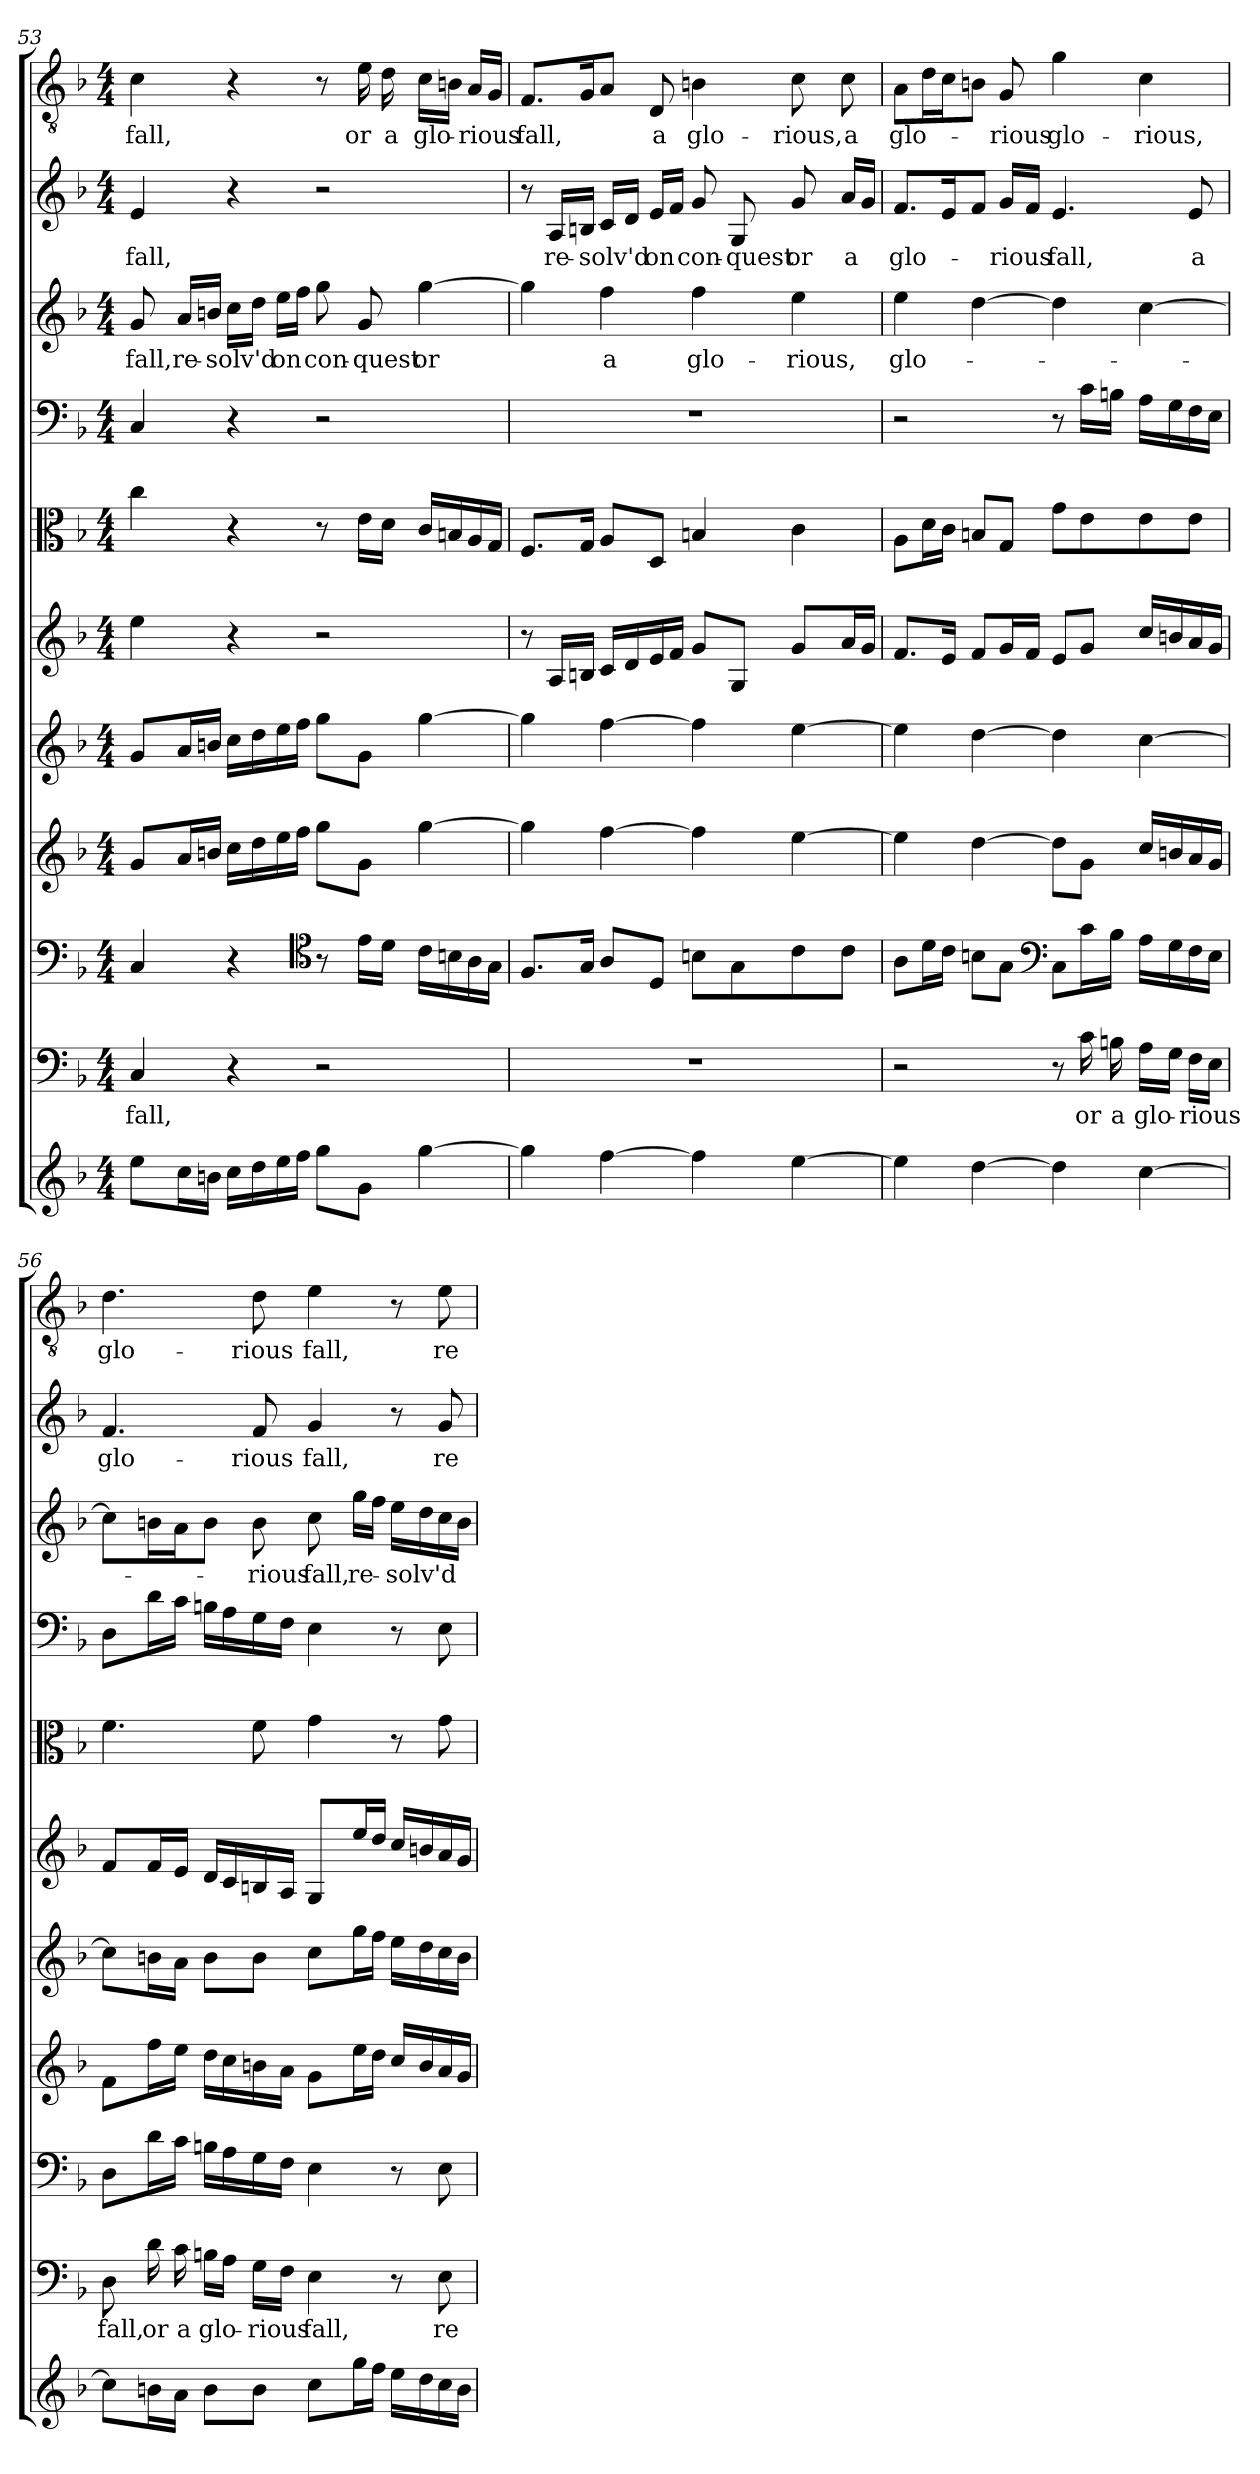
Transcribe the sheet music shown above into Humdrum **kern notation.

**kern	**kern	**text	**kern	**kern	**kern	**kern	**kern	**kern	**kern	**text	**kern	**text	**kern	**text
*part11	*part10	*part10	*part9	*part8	*part7	*part6	*part5	*part4	*part3	*part3	*part2	*part2	*part1	*part1
*staff11	*staff10	*staff10	*staff9	*staff8	*staff7	*staff6	*staff5	*staff4	*staff3	*staff3	*staff2	*staff2	*staff1	*staff1
*clefG2	*clefF4	*	*clefF4	*clefG2	*clefG2	*clefG2	*clefC3	*clefF4	*clefG2	*	*clefG2	*	*clefGv2	*
*k[b-]	*k[b-]	*	*k[b-]	*k[b-]	*k[b-]	*k[b-]	*k[b-]	*k[b-]	*k[b-]	*	*k[b-]	*	*k[b-]	*
*F:	*F:	*	*F:	*F:	*F:	*F:	*F:	*F:	*F:	*	*F:	*	*F:	*
*M4/4	*M4/4	*	*M4/4	*M4/4	*M4/4	*M4/4	*M4/4	*M4/4	*M4/4	*	*M4/4	*	*M4/4	*
=53	=53	=53	=53	=53	=53	=53	=53	=53	=53	=53	=53	=53	=53	=53
8ee\L	4C/	fall,	4C/	8g/L	8g/L	4ee\	4cc\	4C/	8g/	fall,	4e/	fall,	4c\	fall,
16cc\L	.	.	.	16a/L	16a/L	.	.	.	16a/LL	re-	.	.	.	.
16bn\JJ	.	.	.	16bn/JJ	16bn/JJ	.	.	.	16bn/JJ	.	.	.	.	.
16cc\LL	4r	.	4r	16cc\LL	16cc\LL	4r	4r	4r	16cc\LL	-solv'd	4r	.	4r	.
16dd\	.	.	.	16dd\	16dd\	.	.	.	16dd\JJ	.	.	.	.	.
16ee\	.	.	.	16ee\	16ee\	.	.	.	16ee\LL	on	.	.	.	.
16ff\JJ	.	.	.	16ff\JJ	16ff\JJ	.	.	.	16ff\JJ	.	.	.	.	.
*	*	*	*clefC4	*	*	*	*	*	*	*	*	*	*	*
8gg\L	2r	.	8r	8gg\L	8gg\L	2r	8r	2r	8gg\	con-	2r	.	8r	.
8g\J	.	.	16e\LL	8g\J	8g\J	.	16e\LL	.	8g/	-quest	.	.	16e\	or
.	.	.	16d\JJ	.	.	.	16d\JJ	.	.	.	.	.	16d\	a
[4gg\	.	.	16c\LL	[4gg\	[4gg\	.	16c/LL	.	[4gg\	or	.	.	16c\LL	glo-
.	.	.	16Bn\	.	.	.	16Bn/	.	.	.	.	.	16Bn\JJ	.
.	.	.	16A\	.	.	.	16A/	.	.	.	.	.	16A/LL	-rious
.	.	.	16G\JJ	.	.	.	16G/JJ	.	.	.	.	.	16G/JJ	.
=54	=54	=54	=54	=54	=54	=54	=54	=54	=54	=54	=54	=54	=54	=54
4gg\]	1r	.	8.F/L	4gg\]	4gg\]	8r	8.F/L	1r	4gg\]	.	8r	.	8.F/L	fall,
.	.	.	.	.	.	16A/LL	.	.	.	.	16A/LL	re-	.	.
.	.	.	16G/Jk	.	.	16Bn/JJ	16G/Jk	.	.	.	16Bn/JJ	.	16G/K	.
[4ff\	.	.	8A/L	[4ff\	[4ff\	16c/LL	8A/L	.	4ff\	a	16c/LL	-solv'd	8A/J	.
.	.	.	.	.	.	16d/	.	.	.	.	16d/JJ	.	.	.
.	.	.	8D/J	.	.	16e/	8D/J	.	.	.	16e/LL	on	8D/	a
.	.	.	.	.	.	16f/JJ	.	.	.	.	16f/JJ	.	.	.
4ff\]	.	.	8Bn\L	4ff\]	4ff\]	8g/L	4Bn/	.	4ff\	glo-	8g/	con-	4Bn\	glo-
.	.	.	8G\	.	.	8G/J	.	.	.	.	8G/	-quest	.	.
[4ee\	.	.	8c\	[4ee\	[4ee\	8g/L	4c\	.	4ee\	-rious,	8g/	or	8c\	-rious,
.	.	.	8c\J	.	.	16a/L	.	.	.	.	16a/LL	a	8c\	a
.	.	.	.	.	.	16g/JJ	.	.	.	.	16g/JJ	.	.	.
=55	=55	=55	=55	=55	=55	=55	=55	=55	=55	=55	=55	=55	=55	=55
4ee\]	2r	.	8A\L	4ee\]	4ee\]	8.f/L	8A\L	2r	4ee\	glo-	8.f/L	glo-	8A\L	glo-
.	.	.	16d\L	.	.	.	16d\L	.	.	.	.	.	16d\L	.
.	.	.	16c\JJ	.	.	16e/Jk	16c\JJ	.	.	.	16e/K	.	16c\J	.
[4dd\	.	.	8Bn\L	[4dd\	[4dd\	8f/L	8Bn/L	.	[4dd\	.	8f/J	.	8Bn\J	.
.	.	.	8G\J	.	.	16g/L	8G/J	.	.	.	16g/LL	-rious	8G/	-rious
.	.	.	.	.	.	16f/JJ	.	.	.	.	16f/JJ	.	.	.
*	*	*	*clefF4	*	*	*	*	*	*	*	*	*	*	*
4dd\]	8r	.	8C\L	8dd\L]	4dd\]	8e/L	8g\L	8r	4dd\]	.	4.e/	fall,	4g\	glo-
.	16c\	or	16c\L	8g\J	.	8g/J	8e\	16c\LL	.	.	.	.	.	.
.	16Bn\	a	16B\JJ	.	.	.	.	16Bn\JJ	.	.	.	.	.	.
[4cc\	16A\LL	glo-	16A\LL	16cc/LL	[4cc\	16cc/LL	8e\	16A\LL	[4cc\	.	.	.	4c\	-rious,
.	16G\JJ	.	16G\	16bn/	.	16bn/	.	16G\	.	.	.	.	.	.
.	16F\LL	-rious	16F\	16a/	.	16a/	8e\J	16F\	.	.	8e/	a	.	.
.	16E\JJ	.	16E\JJ	16g/JJ	.	16g/JJ	.	16E\JJ	.	.	.	.	.	.
=56	=56	=56	=56	=56	=56	=56	=56	=56	=56	=56	=56	=56	=56	=56
8cc\L]	8D\	fall,	8D\L	8f\L	8cc\L]	8f/L	4.f\	8D\L	8cc\L]	.	4.f/	glo-	4.d\	glo-
16bn\L	16d\	or	16d\L	16ff\L	16bn\L	16f/L	.	16d\L	16bn\L	.	.	.	.	.
16a\JJ	16c\	a	16c\JJ	16ee\JJ	16a\JJ	16e/JJ	.	16c\JJ	16a\J	.	.	.	.	.
8b\L	16Bn\LL	glo-	16Bn\LL	16dd\LL	8b\L	16d/LL	.	16Bn\LL	8b\J	.	.	.	.	.
.	16A\JJ	.	16A\	16cc\	.	16c/	.	16A\	.	.	.	.	.	.
8b\J	16G\LL	-rious	16G\	16bn\	8b\J	16Bn/	8f\	16G\	8b\	-rious	8f/	-rious	8d\	-rious
.	16F\JJ	.	16F\JJ	16a\JJ	.	16A/JJ	.	16F\JJ	.	.	.	.	.	.
8cc\L	4E\	fall,	4E\	8g\L	8cc\L	8G/L	4g\	4E\	8cc\	fall,	4g/	fall,	4e\	fall,
16gg\L	.	.	.	16ee\L	16gg\L	16ee/L	.	.	16gg\LL	re-	.	.	.	.
16ff\JJ	.	.	.	16dd\JJ	16ff\JJ	16dd/JJ	.	.	16ff\JJ	.	.	.	.	.
16ee\LL	8r	.	8r	16cc/LL	16ee\LL	16cc/LL	8r	8r	16ee\LL	-solv'd	8r	.	8r	.
16dd\	.	.	.	16b/	16dd\	16bn/	.	.	16dd\	.	.	.	.	.
16cc\	8E\	re-	8E\	16a/	16cc\	16a/	8g\	8E\	16cc\	.	8g/	re-	8e\	re-
16b\JJ	.	.	.	16g/JJ	16b\JJ	16g/JJ	.	.	16b\JJ	.	.	.	.	.
=	=	=	=	=	=	=	=	=	=	=	=	=	=	=
*-	*-	*-	*-	*-	*-	*-	*-	*-	*-	*-	*-	*-	*-	*-
